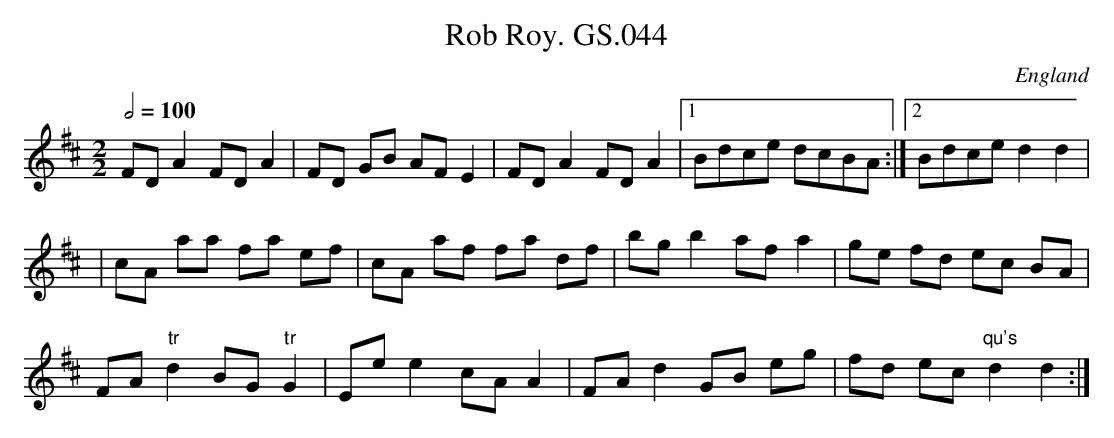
X:1
T:Rob Roy. GS.044
L:1/8
M:2/2
O:England
Q:1/2=100
K:D major
FD A2 FD A2 | FD GB AF E2 | FD A2 FD A2 |1 Bdce dcBA :|2 Bdce d2d2 |!
| cA aa fa ef | cA af fa df | bg b2 af a2 | ge fd ec BA |!
FA "tr"d2 BG "tr"G2 | Ee e2 cA A2 |\
FA d2 GB eg | fd ec "qu's"d2d2 :|
